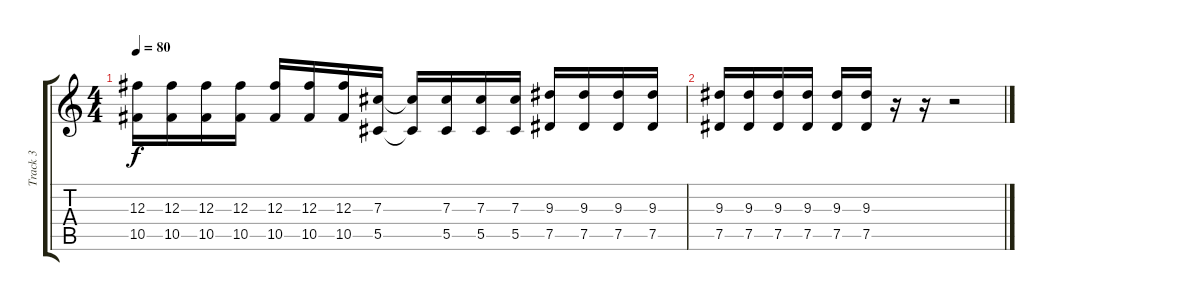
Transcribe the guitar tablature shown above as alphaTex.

\track ("Track 3" "Track 3") {instrument distortionguitar}
\staff {score tabs}
\tuning (Eb4 Bb3 Gb3 Db3 Ab2 Db2) {hide}
\ts (4 4)
\tempo 80
\clef g2
\ks c
(12.3{t} 10.5{t}).16{dy f} (12.3 10.5).16 (12.3 10.5).16 (12.3 10.5).16 (12.3 10.5).16 (12.3 10.5).16 (12.3 10.5).16 (7.3 5.5).16 (7.3{t} 5.5{t}).16 (7.3 5.5).16 (7.3 5.5).16 (7.3 5.5).16 (9.3 7.5).16 (9.3 7.5).16 (9.3 7.5).16 (9.3 7.5).16 |
(9.3 7.5).16 (9.3 7.5).16 (9.3 7.5).16 (9.3 7.5).16 (9.3 7.5).16 (9.3 7.5).16 r.16 r.16 r.2
